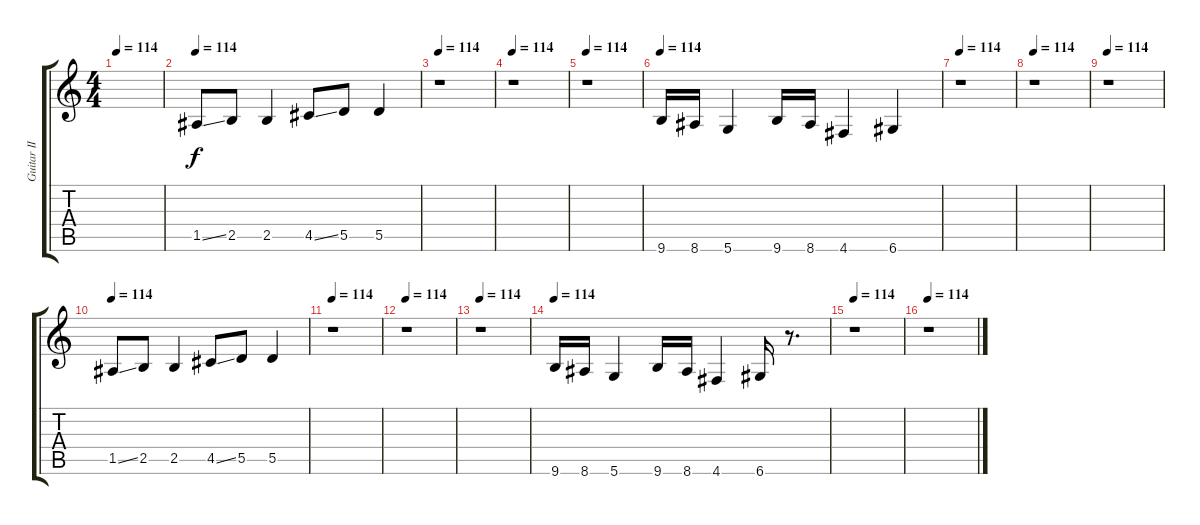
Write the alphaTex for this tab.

\track ("Guitar II" "Guitar II") {instrument distortionguitar}
\staff {score tabs}
\tuning (E4 B3 G3 D3 A2 D2) {hide}
\ts (4 4)
\tempo 114
\clef g2
\ks c
|
\tempo 114
1.5{ss}.8{volume 13 instrument distortionguitar} 2.5.8 2.5.4 4.5{ss}.8 5.5.8 5.5.4 |
\tempo 114
r.1 |
\tempo 114
r.1 |
\tempo 114
r.1 |
\tempo 114
9.6.16{volume 11} 8.6.16 5.6.4 9.6.16 8.6.16 4.6.4 6.6.4 |
\tempo 114
r.1 |
\tempo 114
r.1 |
\tempo 114
r.1 |
\tempo 114
1.5{ss}.8{volume 13} 2.5.8 2.5.4 4.5{ss}.8 5.5.8 5.5.4 |
\tempo 114
r.1 |
\tempo 114
r.1 |
\tempo 114
r.1 |
\tempo 114
9.6.16{volume 11} 8.6.16 5.6.4 9.6.16 8.6.16 4.6.4 6.6.16 r.8{d} |
\tempo 114
r.1 |
\tempo 114
r.1
